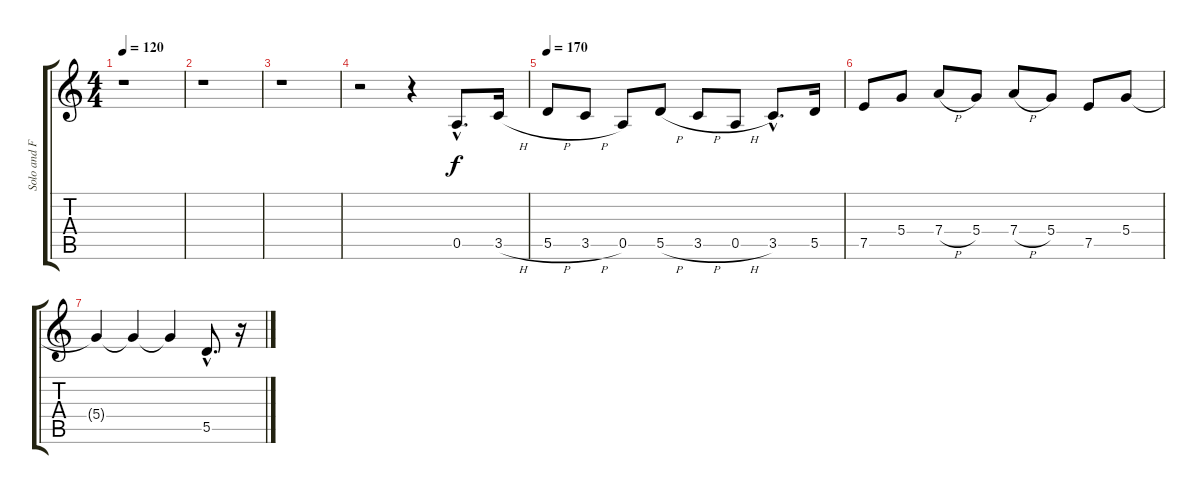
\track ("Solo and Fills Guitar" "Solo and F") {instrument distortionguitar}
\staff {score tabs}
\tuning (E4 B3 G3 D3 A2 E2) {hide}
\ts (4 4)
\tempo 120
\clef g2
\ks c
r.1{dy f} |
r.1 |
r.1 |
r.2 r.4 0.5{hac}.8{d} 3.5{h}.16 |
\tempo 170
5.5{h}.8 3.5{h}.8 0.5.8 5.5{h}.8 3.5{h}.8 0.5{h}.8 3.5{hac}.8{d} 5.5.16 |
7.5.8 5.4.8 7.4{h}.8 5.4.8 7.4{h}.8 5.4.8 7.5.8 5.4.8 |
5.4{t}.4 5.4{t}.4 5.4{t}.4 5.5{hac}.8{d} r.16
